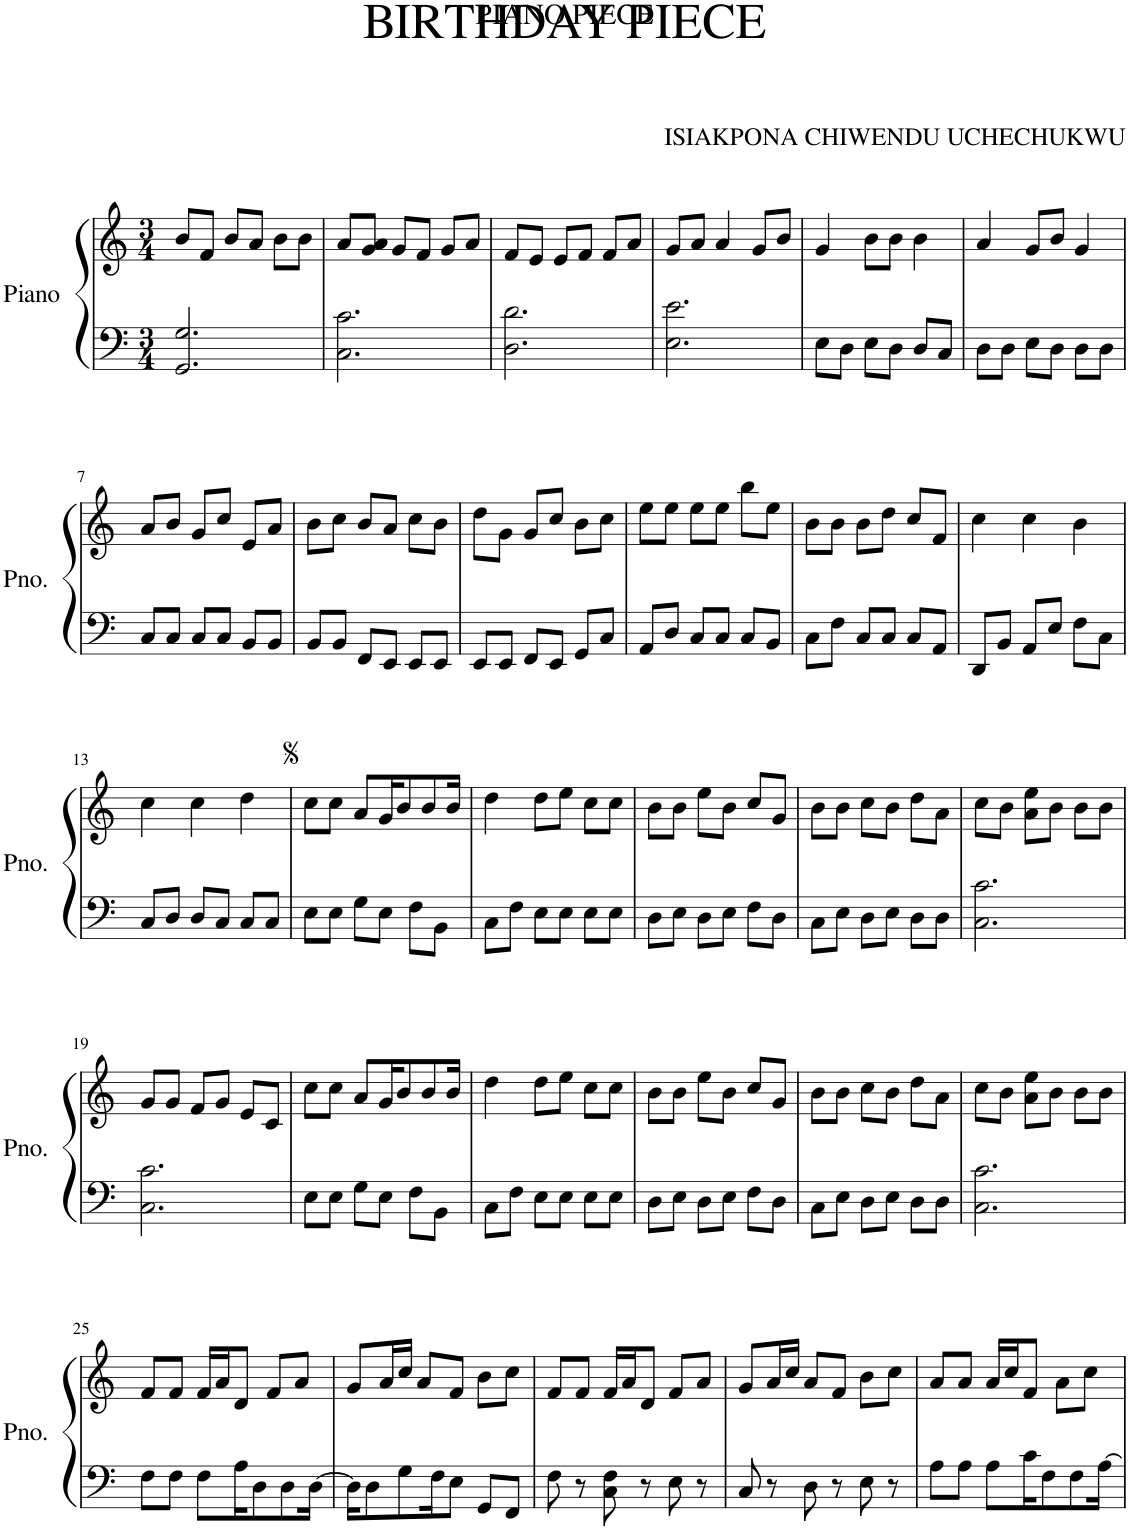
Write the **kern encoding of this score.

**kern	**kern
*part1	*part1
*staff2	*staff1
*I"Piano	*
*I'Pno.	*
*clefF4	*clefG2
*k[]	*k[]
*M3/4	*M3/4
=1	=1
2.GG/ 2.G/	8b/L
.	8f/J
.	8b/L
.	8a/J
.	8b\L
.	8b\J
=2	=2
2.C\ 2.c\	8a/L
.	8g/ 8a/J
.	8g/L
.	8f/J
.	8g/L
.	8a/J
=3	=3
2.D\ 2.d\	8f/L
.	8e/J
.	8e/L
.	8f/J
.	8f/L
.	8a/J
=4	=4
2.E\ 2.e\	8g/L
.	8a/J
.	4a/
.	8g/L
.	8b/J
=5	=5
8E\L	4g/
8D\J	.
8E\L	8b\L
8D\J	8b\J
8D/L	4b\
8C/J	.
=6	=6
8D\L	4a/
8D\J	.
8E\L	8g/L
8D\J	8b/J
8D\L	4g/
8D\J	.
!!LO:LB:g=z
=7	=7
8C/L	8a/L
8C/J	8b/J
8C/L	8g/L
8C/J	8cc/J
8BB/L	8e/L
8BB/J	8a/J
=8	=8
8BB/L	8b\L
8BB/J	8cc\J
8FF/L	8b/L
8EE/J	8a/J
8EE/L	8cc\L
8EE/J	8b\J
=9	=9
8EE/L	8dd\L
8EE/J	8g\J
8FF/L	8g/L
8EE/J	8cc/J
8GG/L	8b\L
8C/J	8cc\J
=10	=10
8AA/L	8ee\L
8D/J	8ee\J
8C/L	8ee\L
8C/J	8ee\J
8C/L	8bb\L
8BB/J	8ee\J
=11	=11
8C\L	8b\L
8F\J	8b\J
8C/L	8b\L
8C/J	8dd\J
8C/L	8cc/L
8AA/J	8f/J
=12	=12
8DD/L	4cc\
8BB/J	.
8AA/L	4cc\
8E/J	.
8F\L	4b\
8C\J	.
!!LO:LB:g=z
=13	=13
8C/L	4cc\
8D/J	.
8D/L	4cc\
8C/J	.
8C/L	4dd\
8C/J	.
=14	=14
8E\L	8cc\L
8E\J	8cc\J
8G\L	8a/L
8E\J	16g/K
.	8b/
8F\L	.
.	8b/
8BB\J	.
.	16b/Jk
=15	=15
8C\L	4dd\
8F\J	.
8E\L	8dd\L
8E\J	8ee\J
8E\L	8cc\L
8E\J	8cc\J
=16	=16
8D\L	8b\L
8E\J	8b\J
8D\L	8ee\L
8E\J	8b\J
8F\L	8cc/L
8D\J	8g/J
=17	=17
8C\L	8b\L
8E\J	8b\J
8D\L	8cc\L
8E\J	8b\J
8D\L	8dd\L
8D\J	8a\J
=18	=18
2.C\ 2.c\	8cc\L
.	8b\J
.	8a\ 8ee\L
.	8b\J
.	8b\L
.	8b\J
!!LO:LB:g=z
=19	=19
2.C\ 2.c\	8g/L
.	8g/J
.	8f/L
.	8g/J
.	8e/L
.	8c/J
=20	=20
8E\L	8cc\L
8E\J	8cc\J
8G\L	8a/L
8E\J	16g/K
.	8b/
8F\L	.
.	8b/
8BB\J	.
.	16b/Jk
=21	=21
8C\L	4dd\
8F\J	.
8E\L	8dd\L
8E\J	8ee\J
8E\L	8cc\L
8E\J	8cc\J
=22	=22
8D\L	8b\L
8E\J	8b\J
8D\L	8ee\L
8E\J	8b\J
8F\L	8cc/L
8D\J	8g/J
=23	=23
8C\L	8b\L
8E\J	8b\J
8D\L	8cc\L
8E\J	8b\J
8D\L	8dd\L
8D\J	8a\J
=24	=24
2.C\ 2.c\	8cc\L
.	8b\J
.	8a\ 8ee\L
.	8b\J
.	8b\L
.	8b\J
!!LO:LB:g=z
=25	=25
8F\L	8f/L
8F\J	8f/J
8F\L	16f/LL
.	16a/J
16A\K	8d/J
8D\	.
.	8f/L
8D\	.
.	8a/J
[16D\Jk	.
=26	=26
16D\KL]	8g/L
8D\	.
.	16a/L
8G\	16cc/JJ
.	8a/L
16F\K	.
8E\J	8f/J
8GG/L	8b\L
8FF/J	8cc\J
=27	=27
8F\	8f/L
8r	8f/J
8C\ 8F\	16f/LL
.	16a/J
8r	8d/J
8E\	8f/L
8r	8a/J
=28	=28
8C/	8g/L
8r	16a/L
.	16cc/JJ
8D\	8a/L
8r	8f/J
8E\	8b\L
8r	8cc\J
=29	=29
8A\L	8a/L
8A\J	8a/J
8A\L	16a/LL
.	16cc/J
16c\K	8f/J
8F\	.
.	8a\L
8F\	.
.	8cc\J
[16A\Jk	.
=	=
*-	*-
